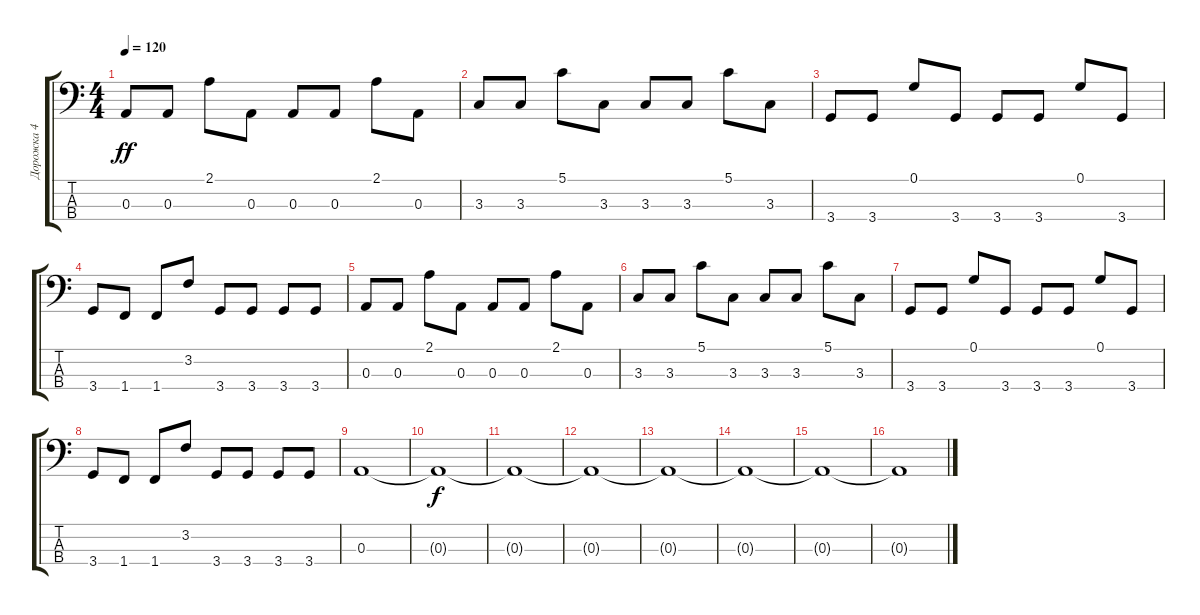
\track ("Дорожка 4" "Дорожка 4") {instrument electricbassfinger}
\staff {score tabs}
\tuning (G2 D2 A1 E1) {hide}
\ts (4 4)
\tempo 120
\clef f4
\ks c
0.3.8{dy ff} 0.3.8 2.1.8 0.3.8 0.3.8 0.3.8 2.1.8 0.3.8 |
3.3.8 3.3.8 5.1.8 3.3.8 3.3.8 3.3.8 5.1.8 3.3.8 |
3.4.8 3.4.8 0.1.8 3.4.8 3.4.8 3.4.8 0.1.8 3.4.8 |
3.4.8 1.4.8 1.4.8 3.2.8 3.4.8 3.4.8 3.4.8 3.4.8 |
0.3.8 0.3.8 2.1.8 0.3.8 0.3.8 0.3.8 2.1.8 0.3.8 |
3.3.8 3.3.8 5.1.8 3.3.8 3.3.8 3.3.8 5.1.8 3.3.8 |
3.4.8 3.4.8 0.1.8 3.4.8 3.4.8 3.4.8 0.1.8 3.4.8 |
3.4.8 1.4.8 1.4.8 3.2.8 3.4.8 3.4.8 3.4.8 3.4.8 |
0.3.1 |
0.3{t}.1{dy f} |
0.3{t}.1 |
0.3{t}.1 |
0.3{t}.1 |
0.3{t}.1 |
0.3{t}.1 |
0.3{t}.1
